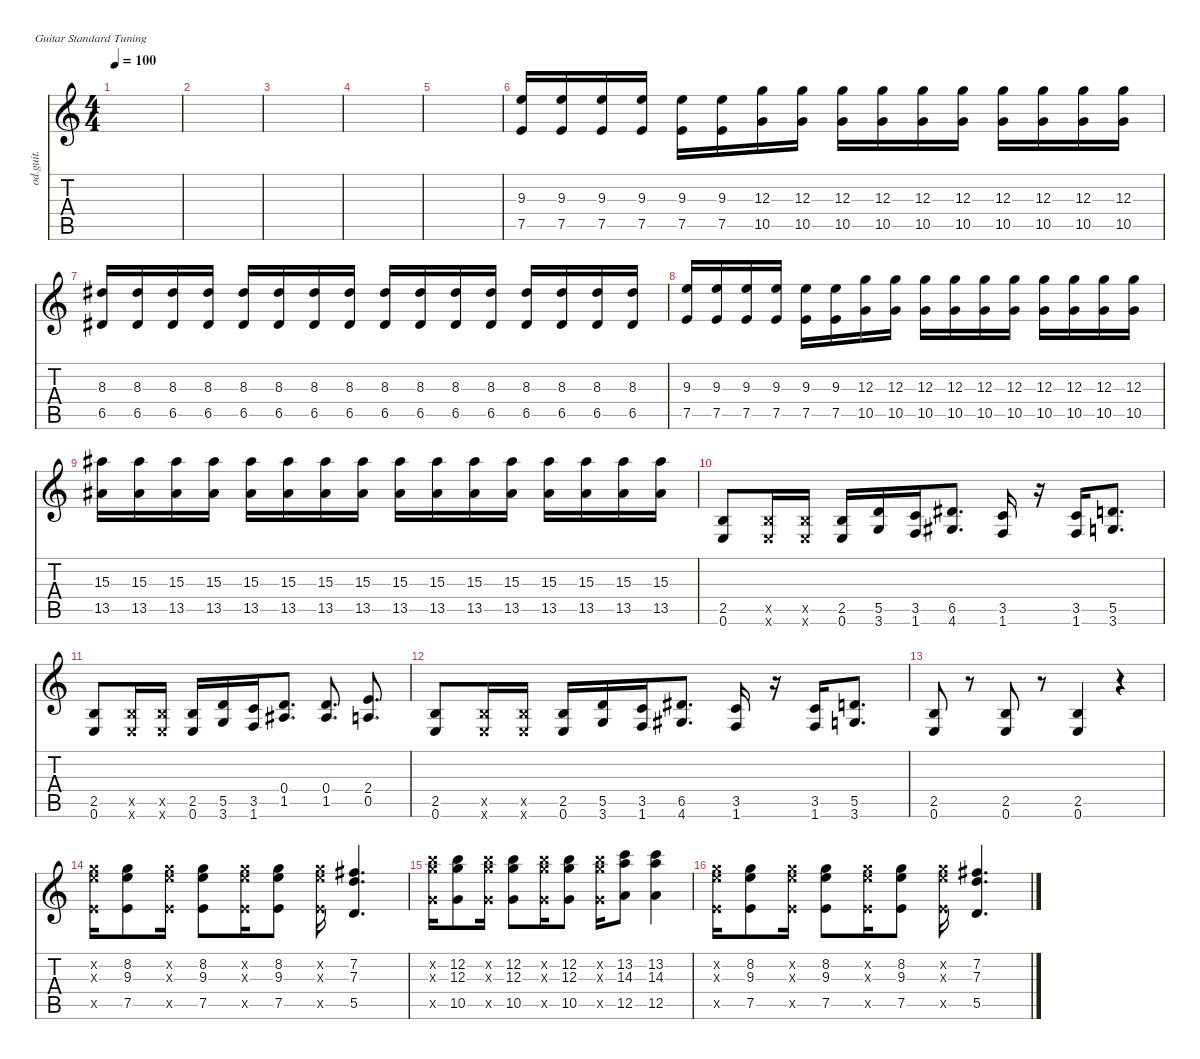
\defaultSystemsLayout 4
\hideDynamics
\bracketExtendMode nobrackets
\otherSystemsTrackNameOrientation horizontal
\track ("Overdriven Guitar" "od.guit.") {instrument overdrivenguitar}
\staff {score tabs}
\tuning (E4 B3 G3 D3 A2 E2)
\ts (4 4)
\tempo 100
\clef g2
\ks c
|
|
|
|
|
(7.5 9.3).16{beam Up} (7.5 9.3).16{beam Up} (7.5 9.3).16{beam Up} (7.5 9.3).16{beam Up} (7.5 9.3).16{beam Down} (7.5 9.3).16{beam Down} (10.5 12.3).16{beam Down} (10.5 12.3).16{beam Down} (10.5 12.3).16{beam Down} (10.5 12.3).16{beam Down} (10.5 12.3).16{beam Down} (10.5 12.3).16{beam Down} (10.5 12.3).16{beam Down} (10.5 12.3).16{beam Down} (10.5 12.3).16{beam Down} (10.5 12.3).16{beam Down} |
(8.3{acc #} 6.5{acc #}).16{beam Up} (8.3{acc #} 6.5{acc #}).16{beam Up} (8.3{acc #} 6.5{acc #}).16{beam Up} (8.3{acc #} 6.5{acc #}).16{beam Up} (8.3{acc #} 6.5{acc #}).16{beam Up} (8.3{acc #} 6.5{acc #}).16{beam Up} (8.3{acc #} 6.5{acc #}).16{beam Up} (8.3{acc #} 6.5{acc #}).16{beam Up} (8.3{acc #} 6.5{acc #}).16{beam Up} (8.3{acc #} 6.5{acc #}).16{beam Up} (8.3{acc #} 6.5{acc #}).16{beam Up} (8.3{acc #} 6.5{acc #}).16{beam Up} (8.3{acc #} 6.5{acc #}).16{beam Up} (8.3{acc #} 6.5{acc #}).16{beam Up} (8.3{acc #} 6.5{acc #}).16{beam Up} (8.3{acc #} 6.5{acc #}).16{beam Up} |
(7.5 9.3).16{beam Up} (7.5 9.3).16{beam Up} (7.5 9.3).16{beam Up} (7.5 9.3).16{beam Up} (7.5 9.3).16{beam Down} (7.5 9.3).16{beam Down} (10.5 12.3).16{beam Down} (10.5 12.3).16{beam Down} (10.5 12.3).16{beam Down} (10.5 12.3).16{beam Down} (10.5 12.3).16{beam Down} (10.5 12.3).16{beam Down} (10.5 12.3).16{beam Down} (10.5 12.3).16{beam Down} (10.5 12.3).16{beam Down} (10.5 12.3).16{beam Down} |
(15.3{acc #} 13.5{acc #}).16{beam Down} (15.3{acc #} 13.5{acc #}).16{beam Down} (15.3{acc #} 13.5{acc #}).16{beam Down} (15.3{acc #} 13.5{acc #}).16{beam Down} (15.3{acc #} 13.5{acc #}).16{beam Down} (15.3{acc #} 13.5{acc #}).16{beam Down} (15.3{acc #} 13.5{acc #}).16{beam Down} (15.3{acc #} 13.5{acc #}).16{beam Down} (15.3{acc #} 13.5{acc #}).16{beam Down} (15.3{acc #} 13.5{acc #}).16{beam Down} (15.3{acc #} 13.5{acc #}).16{beam Down} (15.3{acc #} 13.5{acc #}).16{beam Down} (15.3{acc #} 13.5{acc #}).16{beam Down} (15.3{acc #} 13.5{acc #}).16{beam Down} (15.3{acc #} 13.5{acc #}).16{beam Down} (15.3{acc #} 13.5{acc #}).16{beam Down} |
(0.6 2.5).8{beam Up} (0.6{x} 2.5{x}).16{beam Up} (0.6{x} 2.5{x}).16{beam Up} (0.6 2.5).16{beam Up} (5.5 3.6).16{beam Up} (3.5 1.6).16{beam Up} (6.5{acc #} 4.6{acc #}).8{d beam Up} (1.6 3.5).16{beam Up} r.16{beam Up} (3.5 1.6).16{beam Up} (5.5 3.6).8{d beam Up} |
(0.6 2.5).8{beam Up} (0.6{x} 2.5{x}).16{beam Up} (0.6{x} 2.5{x}).16{beam Up} (0.6 2.5).16{beam Up} (5.5 3.6).16{beam Up} (3.5 1.6).16{beam Up} (1.5{acc #} 0.4).8{d beam Up} (1.5{acc #} 0.4).8{d beam Up} (0.5 2.4).8{d beam Up} |
(0.6 2.5).8{beam Up} (0.6{x} 2.5{x}).16{beam Up} (0.6{x} 2.5{x}).16{beam Up} (0.6 2.5).16{beam Up} (5.5 3.6).16{beam Up} (3.5 1.6).16{beam Up} (6.5{acc #} 4.6{acc #}).8{d beam Up} (1.6 3.5).16{beam Up} r.16{beam Up} (3.5 1.6).16{beam Up} (5.5 3.6).8{d beam Up} |
(0.6 2.5).8{beam Up} r.8{beam Up} (2.5 0.6).8{beam Up} r.8{beam Up} (2.5 0.6).4{beam Up} r.4{beam Up} |
(7.5{x} 9.3{x} 8.2{x}).16{beam Down} (7.5 9.3 8.2).8{beam Down} (7.5{x} 9.3{x} 8.2{x}).16{beam Down} (7.5 9.3 8.2).8{beam Down} (7.5{x} 9.3{x} 8.2{x}).16{beam Down} (7.5 9.3 8.2).8{beam Down} (7.5{x} 9.3{x} 8.2{x}).16{beam Down} (5.5 7.3 7.2{acc #}).4{d beam Up} |
(10.5{x} 12.3{x} 12.2{x}).16{beam Down} (10.5 12.3 12.2).8{beam Down} (10.5{x} 12.3{x} 12.2{x}).16{beam Down} (10.5 12.3 12.2).8{beam Down} (10.5{x} 12.3{x} 12.2{x}).16{beam Down} (10.5 12.3 12.2).8{beam Down} (10.5{x} 12.3{x} 12.2{x}).16{beam Down} (12.5 14.3 13.2).8{beam Down} (12.5 14.3 13.2).4{beam Down} |
(7.5{x} 9.3{x} 8.2{x}).16{beam Down} (7.5 9.3 8.2).8{beam Down} (7.5{x} 9.3{x} 8.2{x}).16{beam Down} (7.5 9.3 8.2).8{beam Down} (7.5{x} 9.3{x} 8.2{x}).16{beam Down} (7.5 9.3 8.2).8{beam Down} (7.5{x} 9.3{x} 8.2{x}).16{beam Down} (5.5 7.3 7.2{acc #}).4{d beam Up}
